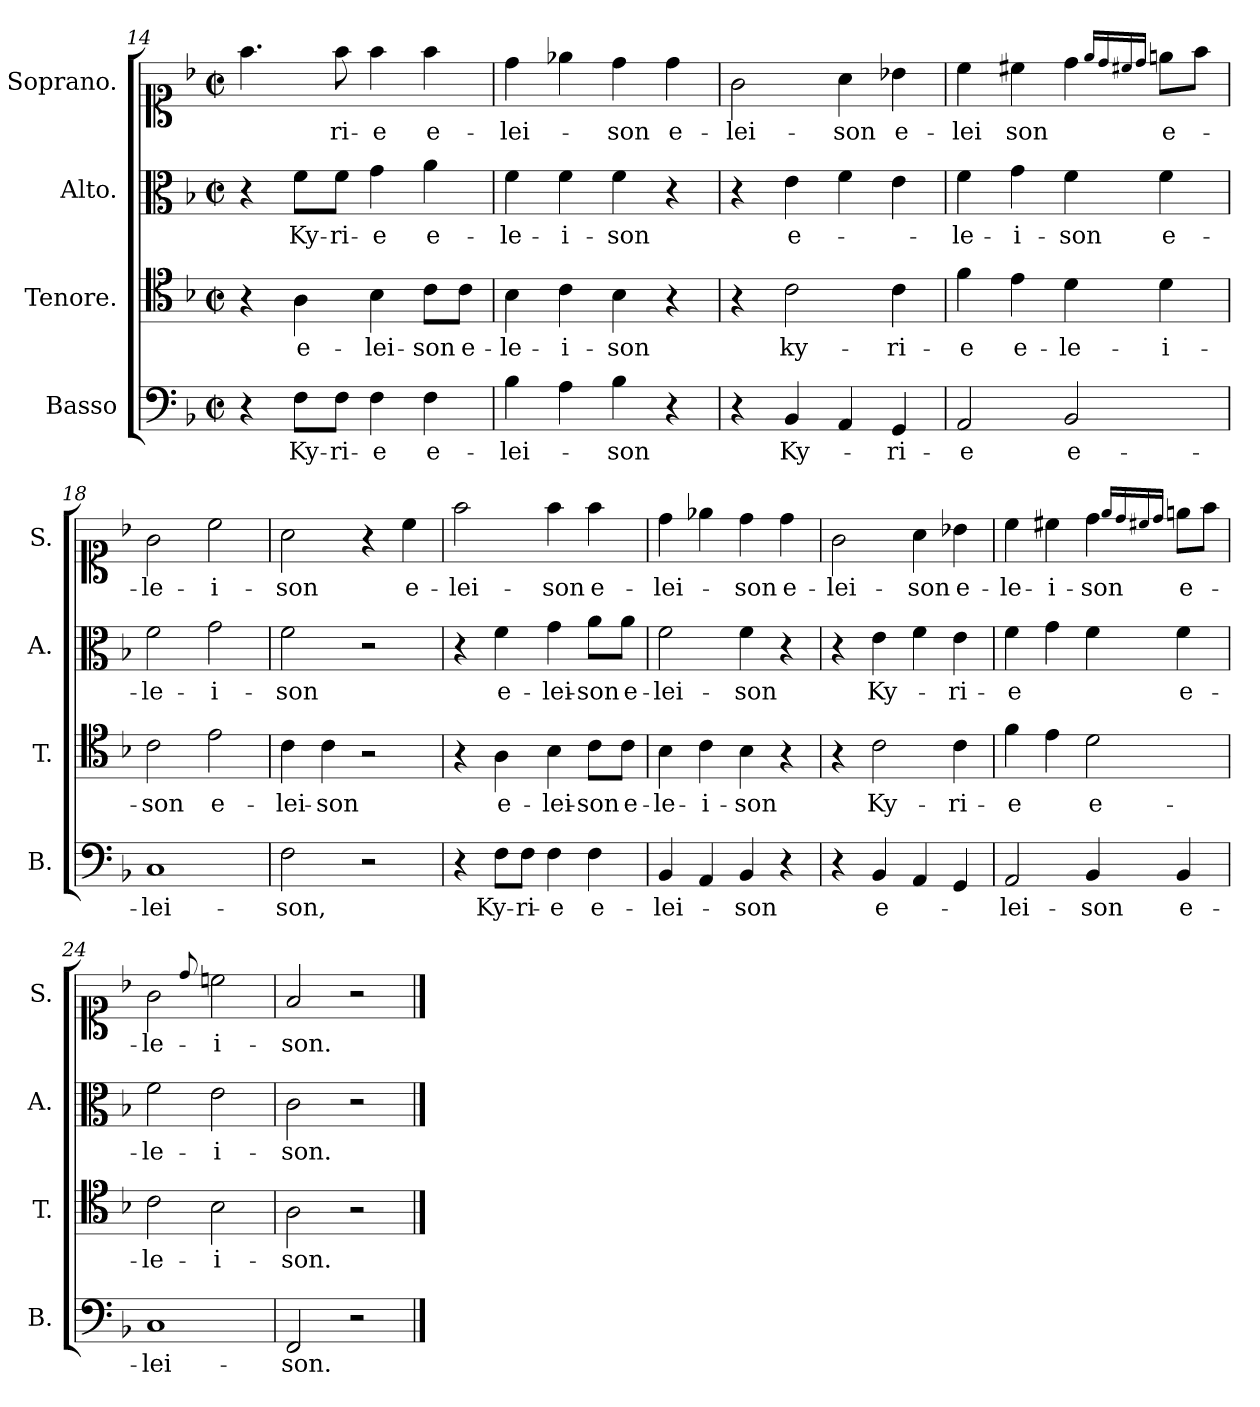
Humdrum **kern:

**kern	**text	**kern	**text	**kern	**text	**kern	**text
*part4	*part4	*part3	*part3	*part2	*part2	*part1	*part1
*staff4	*staff4	*staff3	*staff3	*staff2	*staff2	*staff1	*staff1
*I"Basso	*	*I"Tenore.	*	*I"Alto.	*	*I"Soprano.	*
*I'B.	*	*I'T.	*	*I'A.	*	*I'S.	*
*clefF4	*	*clefC4	*	*clefC3	*	*clefC1	*
*k[b-]	*	*k[b-]	*	*k[b-]	*	*k[b-]	*
*F:	*	*F:	*	*F:	*	*F:	*
*M2/2	*	*M2/2	*	*M2/2	*	*M2/2	*
*met(c|)	*	*met(c|)	*	*met(c|)	*	*met(c|)	*
=14	=14	=14	=14	=14	=14	=14	=14
4r	.	4r	.	4r	.	4.ff\	.
8F\L	Ky-	4A\	e-	8f\L	Ky-	.	.
8F\J	-ri-	.	.	8f\J	-ri-	8ff\	-ri-
4F\	-e	4B-\	-lei-	4g\	-e	4ff\	-e
4F\	e-	8c\L	-son	4a\	e-	4ff\	e-
.	.	8c\J	e-	.	.	.	.
=15	=15	=15	=15	=15	=15	=15	=15
4B-\	-lei-	4B-\	-le-	4f\	-le-	4dd\	-lei-
4A\	.	4c\	-i-	4f\	-i-	4ee-X\	.
4B-\	-son	4B-\	-son	4f\	-son	4dd\	-son
4r	.	4r	.	4r	.	4dd\	e-
=16	=16	=16	=16	=16	=16	=16	=16
4r	.	4r	.	4r	.	2g\	-lei-
4BB-/	Ky-	2c\	ky-	4e\	e-	.	.
4AA/	.	.	.	4f\	.	4a\	-son
4GG/	-ri-	4c\	-ri-	4e\	.	4b-X\	e-
=17	=17	=17	=17	=17	=17	=17	=17
2AA/	-e	4f\	-e	4f\	-le-	4cc\	-lei
.	.	4e\	e-	4g\	-i-	4cc#X\	son
2BB-/	e-	4d\	-le-	4f\	-son	4dd\	.
.	.	.	.	.	.	16qqee/LL	.
.	.	.	.	.	.	16qqdd/	.
.	.	.	.	.	.	16qqcc#X/	.
.	.	.	.	.	.	16qqdd/JJ	.
.	.	4d\	-i-	4f\	e-	8een\L	e-
.	.	.	.	.	.	8ff\J	.
=18	=18	=18	=18	=18	=18	=18	=18
1C	-lei-	2c\	-son	2f\	-le-	2g\	-le-
.	.	2e\	e-	2g\	-i-	2cc\	-i-
=19	=19	=19	=19	=19	=19	=19	=19
2F\	-son,	4c\	-lei-	2f\	-son	2a\	-son
.	.	4c\	-son	.	.	.	.
2r	.	2r	.	2r	.	4r	.
.	.	.	.	.	.	4cc\	e-
=20	=20	=20	=20	=20	=20	=20	=20
4r	.	4r	.	4r	.	2ff\	-lei-
8F\L	Ky-	4A\	e-	4f\	e-	.	.
8F\J	-ri-	.	.	.	.	.	.
4F\	-e	4B-\	-lei-	4g\	-lei-	4ff\	-son
4F\	e-	8c\L	-son	8a\L	-son	4ff\	e-
.	.	8c\J	e-	8a\J	e-	.	.
=21	=21	=21	=21	=21	=21	=21	=21
4BB-/	-lei-	4B-\	-le-	2f\	-lei-	4dd\	-lei-
4AA/	.	4c\	-i-	.	.	4ee-X\	.
4BB-/	-son	4B-\	-son	4f\	-son	4dd\	-son
4r	.	4r	.	4r	.	4dd\	e-
=22	=22	=22	=22	=22	=22	=22	=22
4r	.	4r	.	4r	.	2g\	-lei-
4BB-/	e-	2c\	Ky-	4e\	Ky-	.	.
4AA/	.	.	.	4f\	.	4a\	-son
4GG/	.	4c\	-ri-	4e\	-ri-	4b-X\	e-
=23	=23	=23	=23	=23	=23	=23	=23
2AA/	-lei-	4f\	-e	4f\	-e	4cc\	-le-
.	.	4e\	.	4g\	.	4cc#X\	-i-
4BB-/	-son	2d\	e-	4f\	.	4dd\	-son
.	.	.	.	.	.	16qqee/LL	.
.	.	.	.	.	.	16qqdd/	.
.	.	.	.	.	.	16qqcc#X/	.
.	.	.	.	.	.	16qqdd/JJ	.
4BB-/	e-	.	.	4f\	e-	8een\L	e-
.	.	.	.	.	.	8ff\J	.
=24	=24	=24	=24	=24	=24	=24	=24
1C	-lei-	2c\	-le-	2f\	-le-	2g\	-le-
.	.	.	.	.	.	8qqdd/	.
.	.	2B-\	-i-	2e\	-i-	2ccn\	-i-
=25	=25	=25	=25	=25	=25	=25	=25
2FF/	-son.	2A\	-son.	2c\	-son.	2f/	-son.
2r	.	2r	.	2r	.	2r	.
==	==	==	==	==	==	==	==
*-	*-	*-	*-	*-	*-	*-	*-
